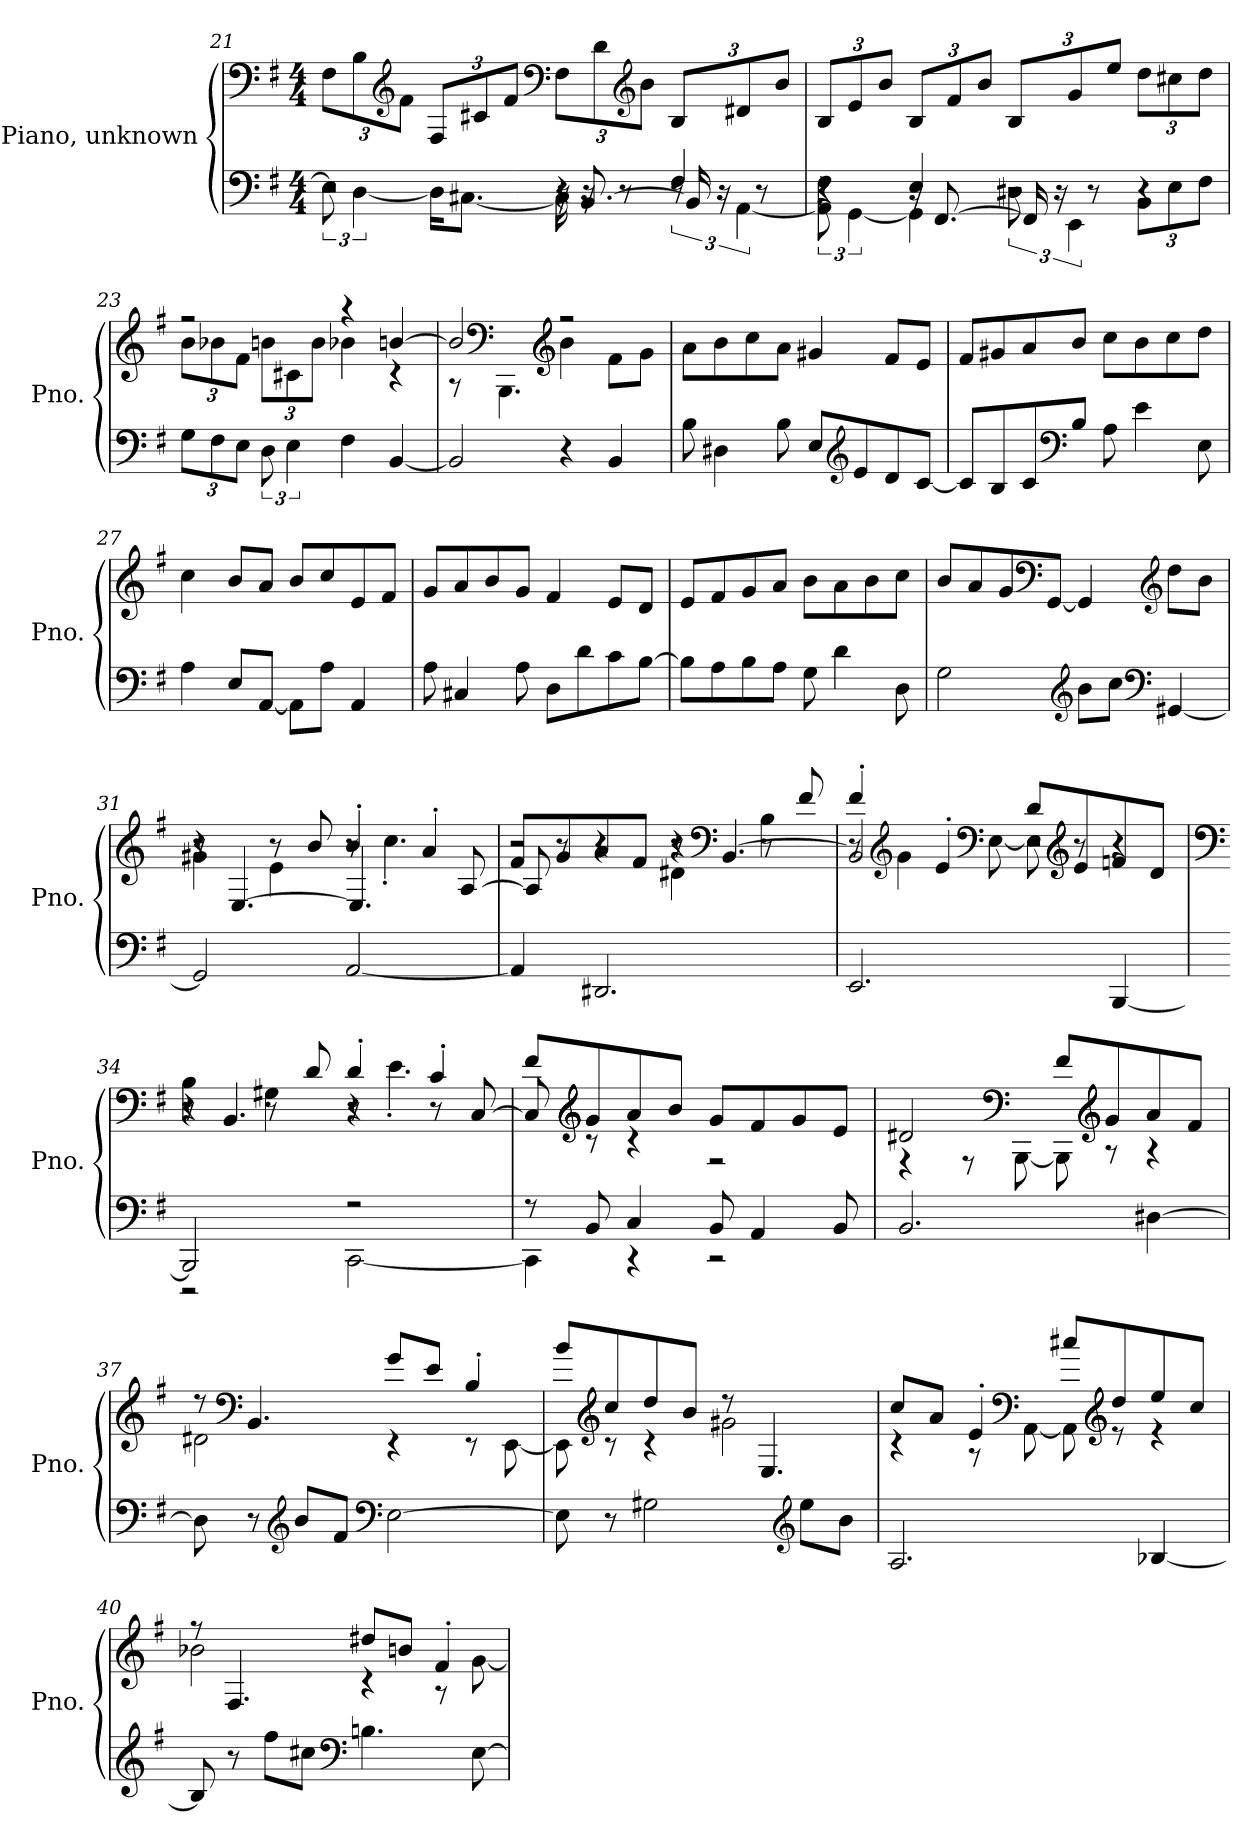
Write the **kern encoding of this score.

**kern	**kern
*part1	*part1
*staff2	*staff1
*I"Piano, unknown	*
*I'Pno.	*
!!LO:LB:g=z
*clefF4	*clefF4
*k[f#]	*k[f#]
*M4/4	*M4/4
=21	=21
*^	*
*	*^	*
*	*	*	*Xbrackettup
2r	12E\]	2r	12F#\L
.	[6D\	.	12B\
*	*	*	*clefG2
.	.	.	12f#\J
.	16D\KL]	.	12F#/L
.	[8.C#X\J	.	.
.	.	.	12c#X/
.	.	.	12f#/J
*	*	*	*clefF4
4r	16C#\]	16r	12F#\L
.	16r	[8.BB/	.
.	.	.	12d\
.	8r	.	.
*	*	*	*clefG2
.	.	.	12b\J
4F#/	12r	16BB/]	12B/L
.	.	16r	.
.	[6AA\	.	12d#X/
.	.	8r	.
.	.	.	12b/J
=22	=22	=22	=22
4r	12AA\] 12F#\	4r	12B/L
.	[6GG\	.	12e/
.	.	.	12b/J
4E/	4GG\]	16r	12B/L
.	.	[8.FF#/	.
.	.	.	12f#/
.	.	.	12b/J
2r	12D#X\	16FF#/]	12B/L
.	.	16r	.
.	6EE\	.	12g/
.	.	8r	.
.	.	.	12ee/J
*	*Xbrackettup	*	*
.	12BB\L	4r	12dd\L
.	12E\	.	12cc#X\
.	12F#\J	.	12dd\J
*v	*v	*v	*
!!LO:LB:g=z
=23	=23
*	*^
12G\L	2r	12b\L
12F#\	.	12b-X\
12E\J	.	12f#\J
*brackettup	*	*
12D\	.	12bn\L
6E\	.	12c#X\
.	.	12b\J
4F#\	4r	4b-X\
[4BB/	[4bn/	4r
=24	=24	=24
2BB/]	2b/]	8r
*	*clefF4	*
.	.	4.BBB\
*	*clefG2	*
4r	2r	4b\
4BB/	.	8f#\L
.	.	8g\J
*	*v	*v
=25	=25
8B\	8a\L
4D#X\	8b\
.	8cc\
8B\	8a\J
8E/L	4g#X/
*clefG2	*
8e/	.
8d/	8f#/L
[8c/J	8e/J
=26	=26
8c/L]	8f#/L
8B/	8g#X/
8c/	8a/
*clefF4	*
8B/J	8b/J
8A\	8cc\L
4e\	8b\
.	8cc\
8E\	8dd\J
!!LO:LB:g=z
=27	=27
4A\	4cc\
8E/L	8b/L
[8AA/J	8a/J
8AA\L]	8b/L
8A\J	8cc/
4AA/	8e/
.	8f#/J
=28	=28
8A\	8g/L
4C#X/	8a/
.	8b/
8A\	8g/J
8D\L	4f#/
8d\	.
8c\	8e/L
[8B\J	8d/J
=29	=29
8B\L]	8e/L
8A\	8f#/
8B\	8g/
8A\J	8a/J
8G\	8b\L
4d\	8a\
.	8b\
8D\	8cc\J
=30	=30
2G\	8b/L
.	8a/
.	8g/
*	*clefF4
.	[8GG/J
*clefG2	*
8b\L	4GG/]
8cc\J	.
*clefF4	*clefG2
[4GG#X/	8dd\L
.	8b\J
!!LO:LB:g=z
=31	=31
*	*^
*	*	*^
2GG#/]	4r	4g#X\	8r
.	.	.	[4.E/
.	8r	4e\	.
.	8b/	.	.
[2AA/	4b'/	8r	4.E/]
.	.	4.cc'\	.
.	4a'/	.	.
.	.	.	[8A/
=32	=32	=32	=32
4AA/]	8f#/L	2r	8A/]
.	8g/	.	8r
2.DD#X/	8a/	.	4r
.	8f#/J	.	.
.	4r	4d#X\	8r
*	*clefF4	*	*
.	.	.	[4.BB/
.	8r	4B\	.
.	8f#/	.	.
=33	=33	=33	=33
2.EE/	4f#'/	8r	2BB/]
*	*clefG2	*	*
.	.	4g\	.
.	4e'/	.	.
*	*clefF4	*	*
.	.	[8E\	.
.	8d/L	8E\]	2r
*	*clefG2	*	*
.	8e/	8r	.
[4BBB/	8fn/	4r	.
.	8d/J	.	.
!!LO:LB:g=z	!!	!!
=34	=34	=34	=34
*	*clefF4	*	*
*^	*	*	*
2BBB/]	2r	4r	4B\	8r
.	.	.	.	4.BB/
.	.	8r	4G#X\	.
.	.	8d/	.	.
2r	[2CC\	4d'/	8r	4r
.	.	.	4.e'\	.
.	.	4c'/	.	8r
.	.	.	.	[8C/
*	*	*	*v	*v
=35	=35	=35	=35
8r	4CC\]	8f#/L	8C/]
*	*	*clefG2	*
8BB/	.	8g/	8r
4C/	4r	8a/	4r
.	.	8b/J	.
8BB/	2r	8g/L	2r
4AA/	.	8f#/	.
.	.	8g/	.
8BB/	.	8e/J	.
*v	*v	*	*
=36	=36	=36
2.BB/	2d#X/	4r
.	.	8r
*	*clefF4	*
.	.	[8BBB\
.	8f#/L	8BBB\]
*	*clefG2	*
.	8g/	8r
[4D#X\	8a/	4r
.	8f#/J	.
!!LO:PB:g=z	!!
=37	=37	=37
8D#\]	8r	2d#X\
*	*clefF4	*
8r	4.BB/	.
*clefG2	*	*
8b/L	.	.
8f#/J	.	.
*clefF4	*	*
[2E\	8g/L	4r
.	8e/J	.
.	4B'/	8r
.	.	[8EE\
=38	=38	=38
8E\]	8b/L	8EE\]
*	*clefG2	*
8r	8cc/	8r
2G#X\	8dd/	4r
.	8b/J	.
.	8r	2g#X\
.	4.E/	.
*clefG2	*	*
8ee\L	.	.
8b\J	.	.
=39	=39	=39
2.A/	8cc/L	4r
.	8a/J	.
.	4e'/	8r
*	*clefF4	*
.	.	[8AA\
.	8cc#X/L	8AA\]
*	*clefG2	*
.	8dd/	8r
[4B-X/	8ee/	4r
.	8cc#/J	.
!!LO:LB:g=z	!!
=40	=40	=40
8B-/]	8r	2b-X\
8r	4.F#/	.
8ff#\L	.	.
8cc#X\J	.	.
*clefF4	*	*
4.Bn\	8dd#X/L	4r
.	8bn/J	.
.	4f#'/	8r
[8E\	.	[8g\
*	*v	*v
=	=
*-	*-
